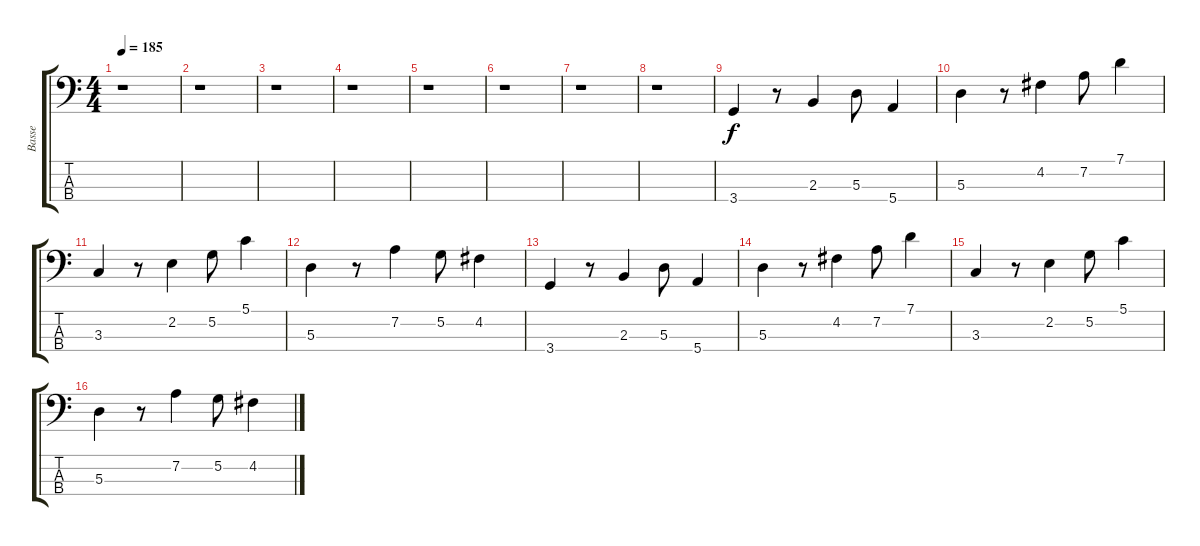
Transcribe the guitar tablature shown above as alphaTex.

\track ("Basse" "Basse") {instrument electricbasspick}
\staff {score tabs}
\tuning (G2 D2 A1 E1) {hide}
\ts (4 4)
\tempo 185
\clef f4
\ks c
r.1{dy f instrument electricbasspick} |
r.1 |
r.1 |
r.1 |
r.1 |
r.1 |
r.1 |
r.1 |
3.4.4 r.8 2.3.4 5.3.8 5.4.4 |
5.3.4 r.8 4.2.4 7.2.8 7.1.4 |
3.3.4 r.8 2.2.4 5.2.8 5.1.4 |
5.3.4 r.8 7.2.4 5.2.8 4.2.4 |
3.4.4 r.8 2.3.4 5.3.8 5.4.4 |
5.3.4 r.8 4.2.4 7.2.8 7.1.4 |
3.3.4 r.8 2.2.4 5.2.8 5.1.4 |
5.3.4 r.8 7.2.4 5.2.8 4.2.4
